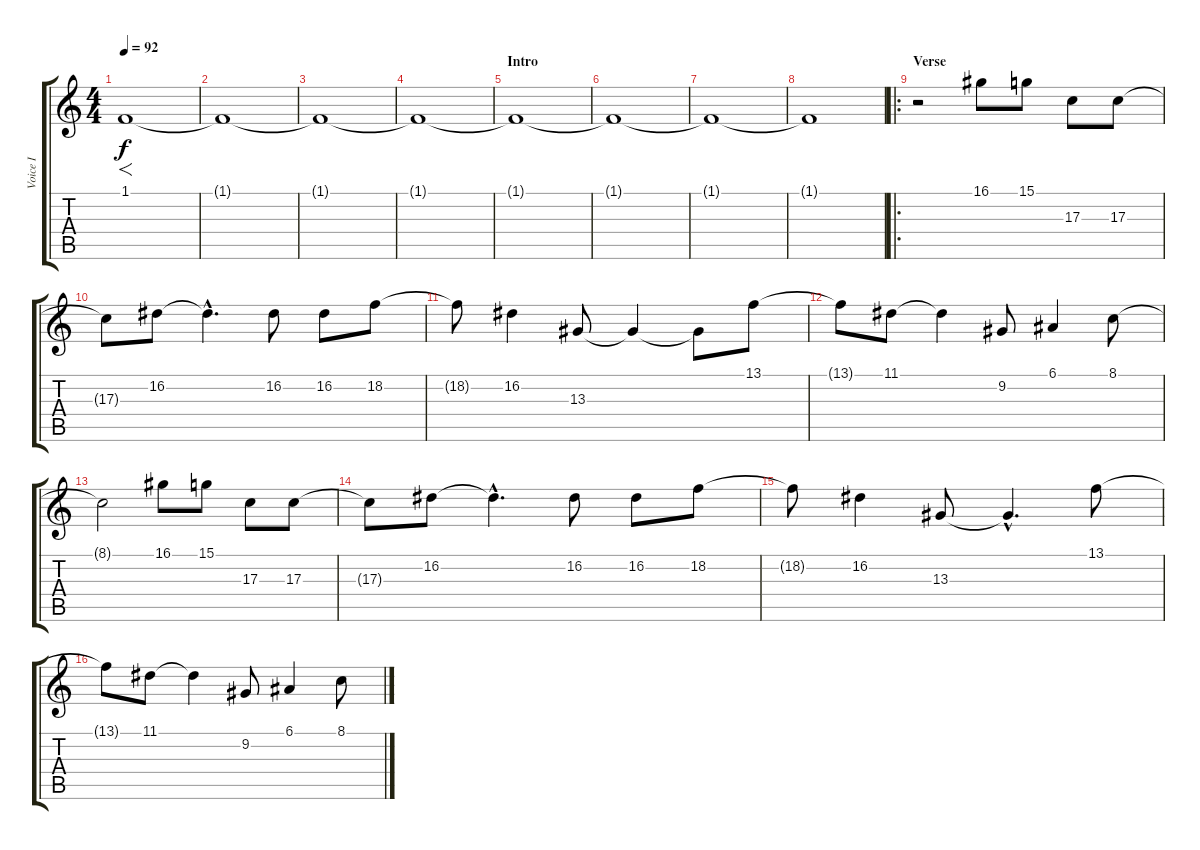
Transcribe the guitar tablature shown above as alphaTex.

\track ("Voice I" "Voice I") {instrument brightacousticpiano}
\staff {score tabs}
\tuning (E4 B3 G3 D3 A2 E2) {hide}
\ts (4 4)
\tempo 92
\clef g2
\ks c
1.1.1{f dy f volume 10 instrument lead3calliope} |
1.1{t}.1 |
1.1{t}.1 |
1.1{t}.1 |
\section ("" "Intro")
1.1{t}.1{volume 10} |
1.1{t}.1 |
1.1{t}.1 |
1.1{t}.1 |
\ro
\section ("" "Verse")
r.2{volume 16 instrument brightacousticpiano} 16.1.8 15.1.8 17.3.8 17.3.8 |
17.3{t}.8 16.2.8 16.2{hac t}.4{d} 16.2.8 16.2.8 18.2.8 |
18.2{t}.8 16.2.4 13.3.8 13.3{t}.4 13.3{t}.8 13.1.8 |
13.1{t}.8 11.1.8 11.1{t}.4 9.2.8 6.1.4 8.1.8 |
8.1{t}.2 16.1.8 15.1.8 17.3.8 17.3.8 |
17.3{t}.8 16.2.8 16.2{hac t}.4{d} 16.2.8 16.2.8 18.2.8 |
18.2{t}.8 16.2.4 13.3.8 13.3{hac t}.4{d} 13.1.8 |
13.1{t}.8 11.1.8 11.1{t}.4 9.2.8 6.1.4 8.1.8
